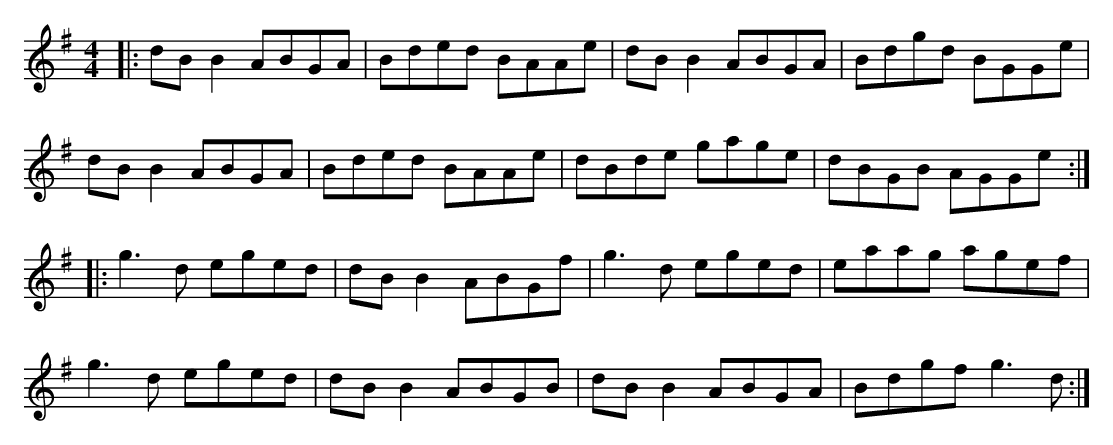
X:1
M:4/4
K:G
|:dB B2 ABGA|Bded BAAe|dB B2 ABGA|Bdgd BGGe|
dB B2 ABGA|Bded BAAe|dBde gage|dBGB AGGe:|
|:g3d eged|dB B2 ABGf|g3d eged|eaag agef|
g3d eged|dB B2 ABGB|dB B2 ABGA|Bdgf g3d:|
